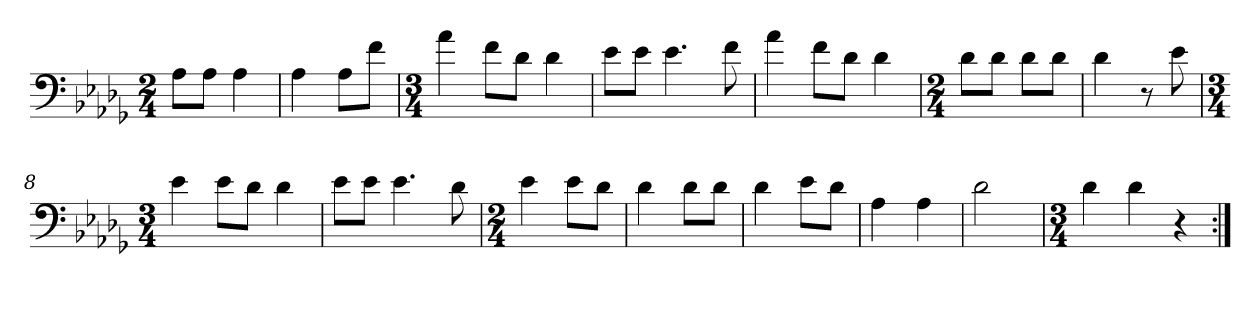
**kern
*part1
*staff1
*clefF4
*k[b-e-a-d-g-]
*M2/4
=1
8A-\L
8A-\J
4A-\
=2
4A-\
8A-\L
8f\J
=3
*M3/4
4a-\
8f\L
8d-\J
4d-\
=4
8e-\L
8e-\J
4.e-\
8f\
=5
4a-\
8f\L
8d-\J
4d-\
=6
*M2/4
8d-\L
8d-\J
8d-\L
8d-\J
=7
4d-\
8r
8e-\
=8
*M3/4
4e-\
8e-\L
8d-\J
4d-\
=9
8e-\L
8e-\J
4.e-\
8d-\
=10
*M2/4
4e-\
8e-\L
8d-\J
=11
4d-\
8d-\L
8d-\J
=12
4d-\
8e-\L
8d-\J
=13
4A-\
4A-\
=14
2d-\
=15
*M3/4
4d-\
4d-\
4r
=:|!
*-
